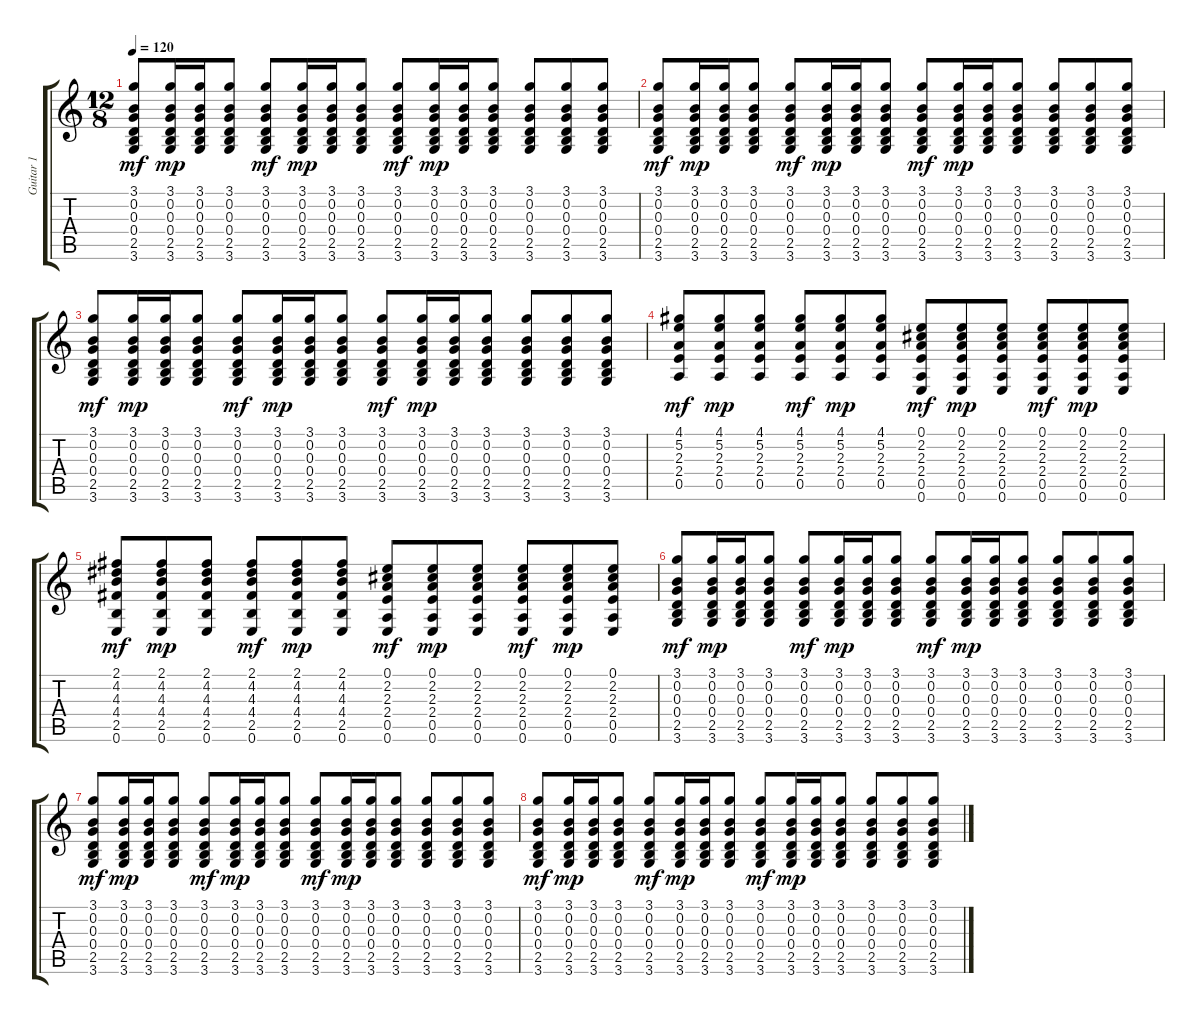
\track ("Guitar 1" "Guitar 1") {instrument acousticguitarsteel}
\staff {score tabs}
\tuning (E4 B3 G3 D3 A2 E2) {hide}
\ts (12 8)
\tempo 120
\clef g2
\ks c
(3.1 0.2 0.3 0.4 2.5 3.6).8{dy mf} (3.1 0.2 0.3 0.4 2.5 3.6).16{dy mp} (3.1 0.2 0.3 0.4 2.5 3.6).16 (3.1 0.2 0.3 0.4 2.5 3.6).8 (3.1 0.2 0.3 0.4 2.5 3.6).8{dy mf} (3.1 0.2 0.3 0.4 2.5 3.6).16{dy mp} (3.1 0.2 0.3 0.4 2.5 3.6).16 (3.1 0.2 0.3 0.4 2.5 3.6).8 (3.1 0.2 0.3 0.4 2.5 3.6).8{dy mf} (3.1 0.2 0.3 0.4 2.5 3.6).16{dy mp} (3.1 0.2 0.3 0.4 2.5 3.6).16 (3.1 0.2 0.3 0.4 2.5 3.6).8 (3.1 0.2 0.3 0.4 2.5 3.6).8 (3.1 0.2 0.3 0.4 2.5 3.6).8 (3.1 0.2 0.3 0.4 2.5 3.6).8 |
(3.1 0.2 0.3 0.4 2.5 3.6).8{dy mf} (3.1 0.2 0.3 0.4 2.5 3.6).16{dy mp} (3.1 0.2 0.3 0.4 2.5 3.6).16 (3.1 0.2 0.3 0.4 2.5 3.6).8 (3.1 0.2 0.3 0.4 2.5 3.6).8{dy mf} (3.1 0.2 0.3 0.4 2.5 3.6).16{dy mp} (3.1 0.2 0.3 0.4 2.5 3.6).16 (3.1 0.2 0.3 0.4 2.5 3.6).8 (3.1 0.2 0.3 0.4 2.5 3.6).8{dy mf} (3.1 0.2 0.3 0.4 2.5 3.6).16{dy mp} (3.1 0.2 0.3 0.4 2.5 3.6).16 (3.1 0.2 0.3 0.4 2.5 3.6).8 (3.1 0.2 0.3 0.4 2.5 3.6).8 (3.1 0.2 0.3 0.4 2.5 3.6).8 (3.1 0.2 0.3 0.4 2.5 3.6).8 |
(3.1 0.2 0.3 0.4 2.5 3.6).8{dy mf} (3.1 0.2 0.3 0.4 2.5 3.6).16{dy mp} (3.1 0.2 0.3 0.4 2.5 3.6).16 (3.1 0.2 0.3 0.4 2.5 3.6).8 (3.1 0.2 0.3 0.4 2.5 3.6).8{dy mf} (3.1 0.2 0.3 0.4 2.5 3.6).16{dy mp} (3.1 0.2 0.3 0.4 2.5 3.6).16 (3.1 0.2 0.3 0.4 2.5 3.6).8 (3.1 0.2 0.3 0.4 2.5 3.6).8{dy mf} (3.1 0.2 0.3 0.4 2.5 3.6).16{dy mp} (3.1 0.2 0.3 0.4 2.5 3.6).16 (3.1 0.2 0.3 0.4 2.5 3.6).8 (3.1 0.2 0.3 0.4 2.5 3.6).8 (3.1 0.2 0.3 0.4 2.5 3.6).8 (3.1 0.2 0.3 0.4 2.5 3.6).8 |
(4.1 5.2 2.3 2.4 0.5).8{dy mf} (4.1 5.2 2.3 2.4 0.5).8{dy mp} (4.1 5.2 2.3 2.4 0.5).8 (4.1 5.2 2.3 2.4 0.5).8{dy mf} (4.1 5.2 2.3 2.4 0.5).8{dy mp} (4.1 5.2 2.3 2.4 0.5).8 (0.1 2.2 2.3 2.4 0.5 0.6).8{dy mf} (0.1 2.2 2.3 2.4 0.5 0.6).8{dy mp} (0.1 2.2 2.3 2.4 0.5 0.6).8 (0.1 2.2 2.3 2.4 0.5 0.6).8{dy mf} (0.1 2.2 2.3 2.4 0.5 0.6).8{dy mp} (0.1 2.2 2.3 2.4 0.5 0.6).8 |
(2.1 4.2 4.3 4.4 2.5 0.6).8{dy mf} (2.1 4.2 4.3 4.4 2.5 0.6).8{dy mp} (2.1 4.2 4.3 4.4 2.5 0.6).8 (2.1 4.2 4.3 4.4 2.5 0.6).8{dy mf} (2.1 4.2 4.3 4.4 2.5 0.6).8{dy mp} (2.1 4.2 4.3 4.4 2.5 0.6).8 (0.1 2.2 2.3 2.4 0.5 0.6).8{dy mf} (0.1 2.2 2.3 2.4 0.5 0.6).8{dy mp} (0.1 2.2 2.3 2.4 0.5 0.6).8 (0.1 2.2 2.3 2.4 0.5 0.6).8{dy mf} (0.1 2.2 2.3 2.4 0.5 0.6).8{dy mp} (0.1 2.2 2.3 2.4 0.5 0.6).8 |
(3.1 0.2 0.3 0.4 2.5 3.6).8{dy mf} (3.1 0.2 0.3 0.4 2.5 3.6).16{dy mp} (3.1 0.2 0.3 0.4 2.5 3.6).16 (3.1 0.2 0.3 0.4 2.5 3.6).8 (3.1 0.2 0.3 0.4 2.5 3.6).8{dy mf} (3.1 0.2 0.3 0.4 2.5 3.6).16{dy mp} (3.1 0.2 0.3 0.4 2.5 3.6).16 (3.1 0.2 0.3 0.4 2.5 3.6).8 (3.1 0.2 0.3 0.4 2.5 3.6).8{dy mf} (3.1 0.2 0.3 0.4 2.5 3.6).16{dy mp} (3.1 0.2 0.3 0.4 2.5 3.6).16 (3.1 0.2 0.3 0.4 2.5 3.6).8 (3.1 0.2 0.3 0.4 2.5 3.6).8 (3.1 0.2 0.3 0.4 2.5 3.6).8 (3.1 0.2 0.3 0.4 2.5 3.6).8 |
(3.1 0.2 0.3 0.4 2.5 3.6).8{dy mf} (3.1 0.2 0.3 0.4 2.5 3.6).16{dy mp} (3.1 0.2 0.3 0.4 2.5 3.6).16 (3.1 0.2 0.3 0.4 2.5 3.6).8 (3.1 0.2 0.3 0.4 2.5 3.6).8{dy mf} (3.1 0.2 0.3 0.4 2.5 3.6).16{dy mp} (3.1 0.2 0.3 0.4 2.5 3.6).16 (3.1 0.2 0.3 0.4 2.5 3.6).8 (3.1 0.2 0.3 0.4 2.5 3.6).8{dy mf} (3.1 0.2 0.3 0.4 2.5 3.6).16{dy mp} (3.1 0.2 0.3 0.4 2.5 3.6).16 (3.1 0.2 0.3 0.4 2.5 3.6).8 (3.1 0.2 0.3 0.4 2.5 3.6).8 (3.1 0.2 0.3 0.4 2.5 3.6).8 (3.1 0.2 0.3 0.4 2.5 3.6).8 |
(3.1 0.2 0.3 0.4 2.5 3.6).8{dy mf} (3.1 0.2 0.3 0.4 2.5 3.6).16{dy mp} (3.1 0.2 0.3 0.4 2.5 3.6).16 (3.1 0.2 0.3 0.4 2.5 3.6).8 (3.1 0.2 0.3 0.4 2.5 3.6).8{dy mf} (3.1 0.2 0.3 0.4 2.5 3.6).16{dy mp} (3.1 0.2 0.3 0.4 2.5 3.6).16 (3.1 0.2 0.3 0.4 2.5 3.6).8 (3.1 0.2 0.3 0.4 2.5 3.6).8{dy mf} (3.1 0.2 0.3 0.4 2.5 3.6).16{dy mp} (3.1 0.2 0.3 0.4 2.5 3.6).16 (3.1 0.2 0.3 0.4 2.5 3.6).8 (3.1 0.2 0.3 0.4 2.5 3.6).8 (3.1 0.2 0.3 0.4 2.5 3.6).8 (3.1 0.2 0.3 0.4 2.5 3.6).8
